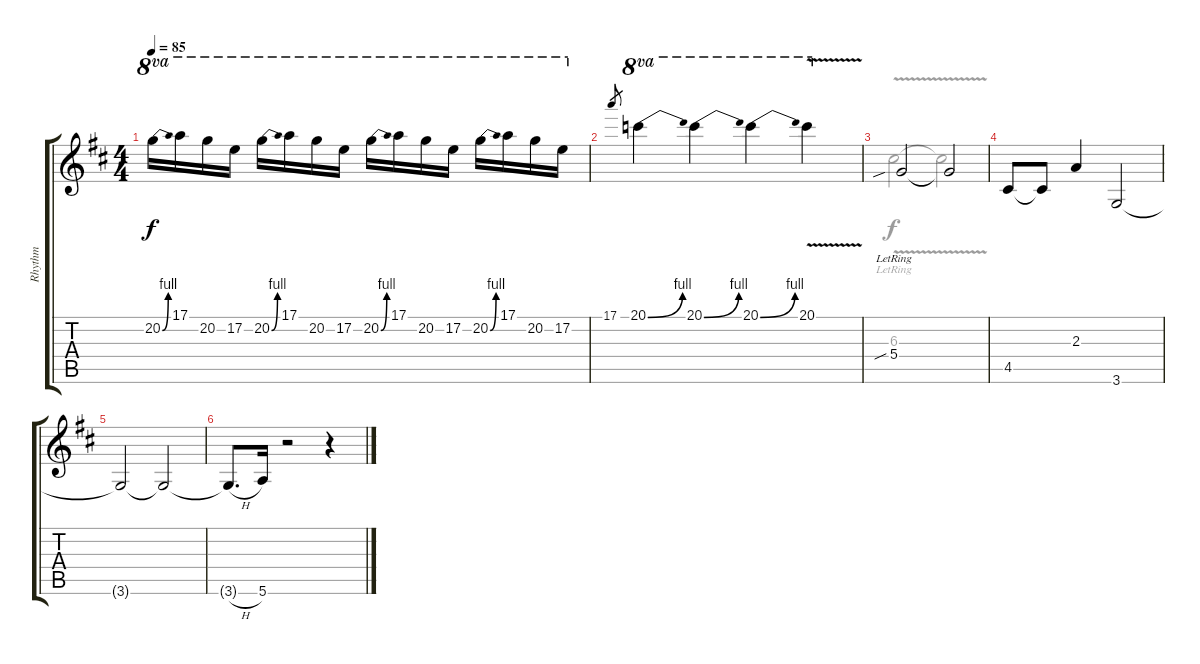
\track ("Rhythm" "Rhythm") {instrument distortionguitar}
\staff {score tabs}
\tuning (E4 B3 G3 D3 A2 E2) {hide}
\voice
\ts (4 4)
\tempo 85
\clef g2
\ks d
20.2{be (bend 0 0 60 4)}.16{ot 8va dy f} 17.1.16{ot 8va} 20.2.16{ot 8va} 17.2.16{ot 8va} 20.2{be (bend 0 0 60 4)}.16{ot 8va} 17.1.16{ot 8va} 20.2.16{ot 8va} 17.2.16{ot 8va} 20.2{be (bend 0 0 60 4)}.16{ot 8va} 17.1.16{ot 8va} 20.2.16{ot 8va} 17.2.16{ot 8va} 20.2{be (bend 0 0 60 4)}.16{ot 8va} 17.1.16{ot 8va} 20.2.16{ot 8va} 17.2.16{ot 8va} |
17.1.8{gr} 20.1{be (bend 0 0 60 4)}.4{ot 8va} 20.1{be (bend 0 0 60 4)}.4{ot 8va} 20.1{be (bend 0 0 60 4)}.4{ot 8va} 20.1{v}.4{ot 8va} |
5.4{sib lr}.2 5.4{t}.2 |
4.5.8 4.5{t}.8 2.3.4 3.6.2 |
3.6{t}.2 3.6{t}.2 |
3.6{h t}.8{d} 5.6.16 r.2 r.4
\voice
\clef g2
\ottava regular
\simile none
\ks d
|
|
6.3{v lr}.2 6.3{t}.2 |
|
|
